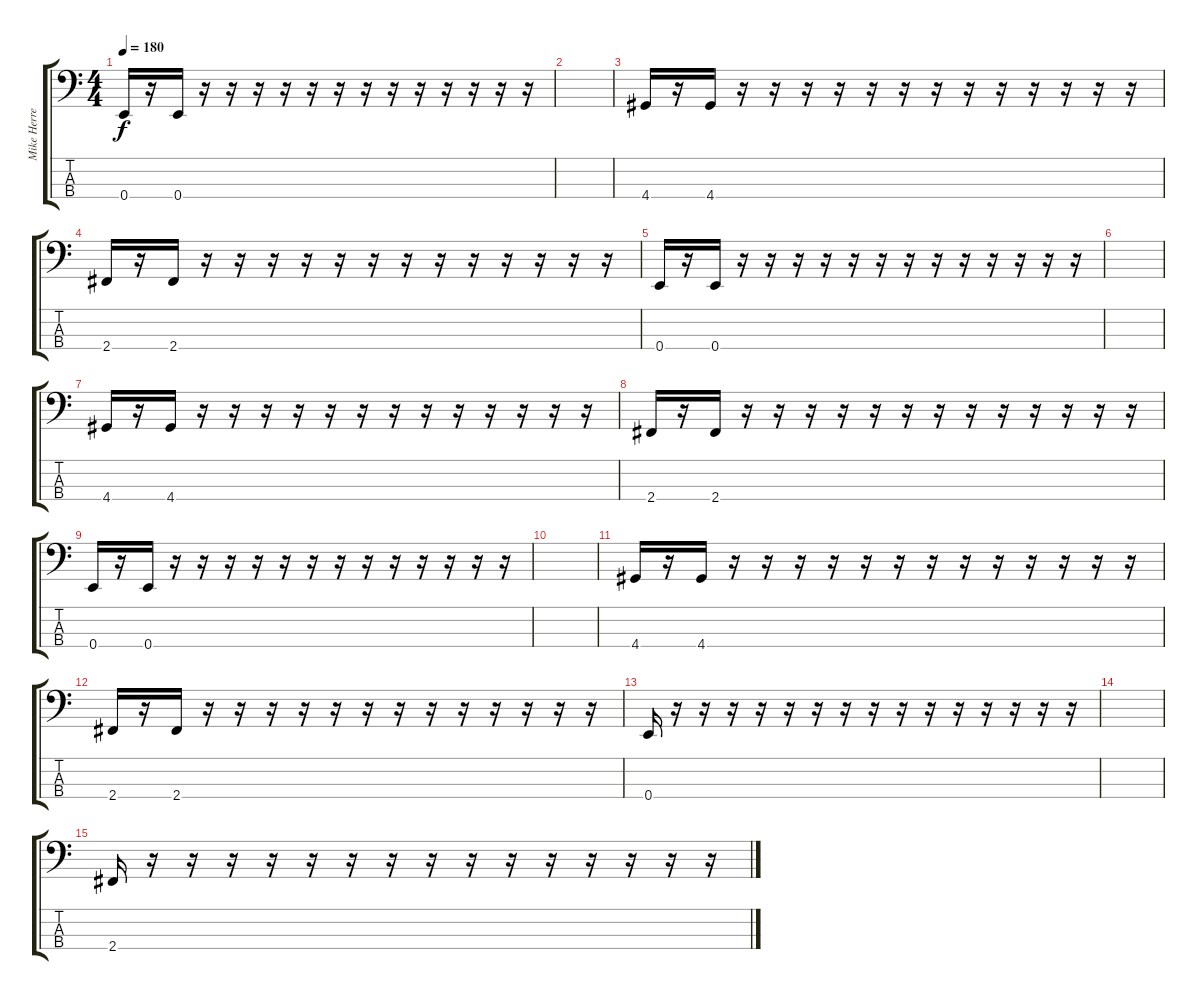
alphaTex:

\track ("Mike Herrera [Bass]" "Mike Herre") {instrument electricbassfinger}
\staff {score tabs}
\tuning (G2 D2 A1 E1) {hide}
\ts (4 4)
\tempo 180
\clef f4
\ks c
0.4.16{dy f} r.16 0.4.16 r.16 r.16 r.16 r.16 r.16 r.16 r.16 r.16 r.16 r.16 r.16 r.16 r.16 |
|
4.4.16 r.16 4.4.16 r.16 r.16 r.16 r.16 r.16 r.16 r.16 r.16 r.16 r.16 r.16 r.16 r.16 |
2.4.16 r.16 2.4.16 r.16 r.16 r.16 r.16 r.16 r.16 r.16 r.16 r.16 r.16 r.16 r.16 r.16 |
0.4.16 r.16 0.4.16 r.16 r.16 r.16 r.16 r.16 r.16 r.16 r.16 r.16 r.16 r.16 r.16 r.16 |
|
4.4.16 r.16 4.4.16 r.16 r.16 r.16 r.16 r.16 r.16 r.16 r.16 r.16 r.16 r.16 r.16 r.16 |
2.4.16 r.16 2.4.16 r.16 r.16 r.16 r.16 r.16 r.16 r.16 r.16 r.16 r.16 r.16 r.16 r.16 |
0.4.16 r.16 0.4.16 r.16 r.16 r.16 r.16 r.16 r.16 r.16 r.16 r.16 r.16 r.16 r.16 r.16 |
|
4.4.16 r.16 4.4.16 r.16 r.16 r.16 r.16 r.16 r.16 r.16 r.16 r.16 r.16 r.16 r.16 r.16 |
2.4.16 r.16 2.4.16 r.16 r.16 r.16 r.16 r.16 r.16 r.16 r.16 r.16 r.16 r.16 r.16 r.16 |
0.4.16 r.16 r.16 r.16 r.16 r.16 r.16 r.16 r.16 r.16 r.16 r.16 r.16 r.16 r.16 r.16 |
|
2.4.16 r.16 r.16 r.16 r.16 r.16 r.16 r.16 r.16 r.16 r.16 r.16 r.16 r.16 r.16 r.16
